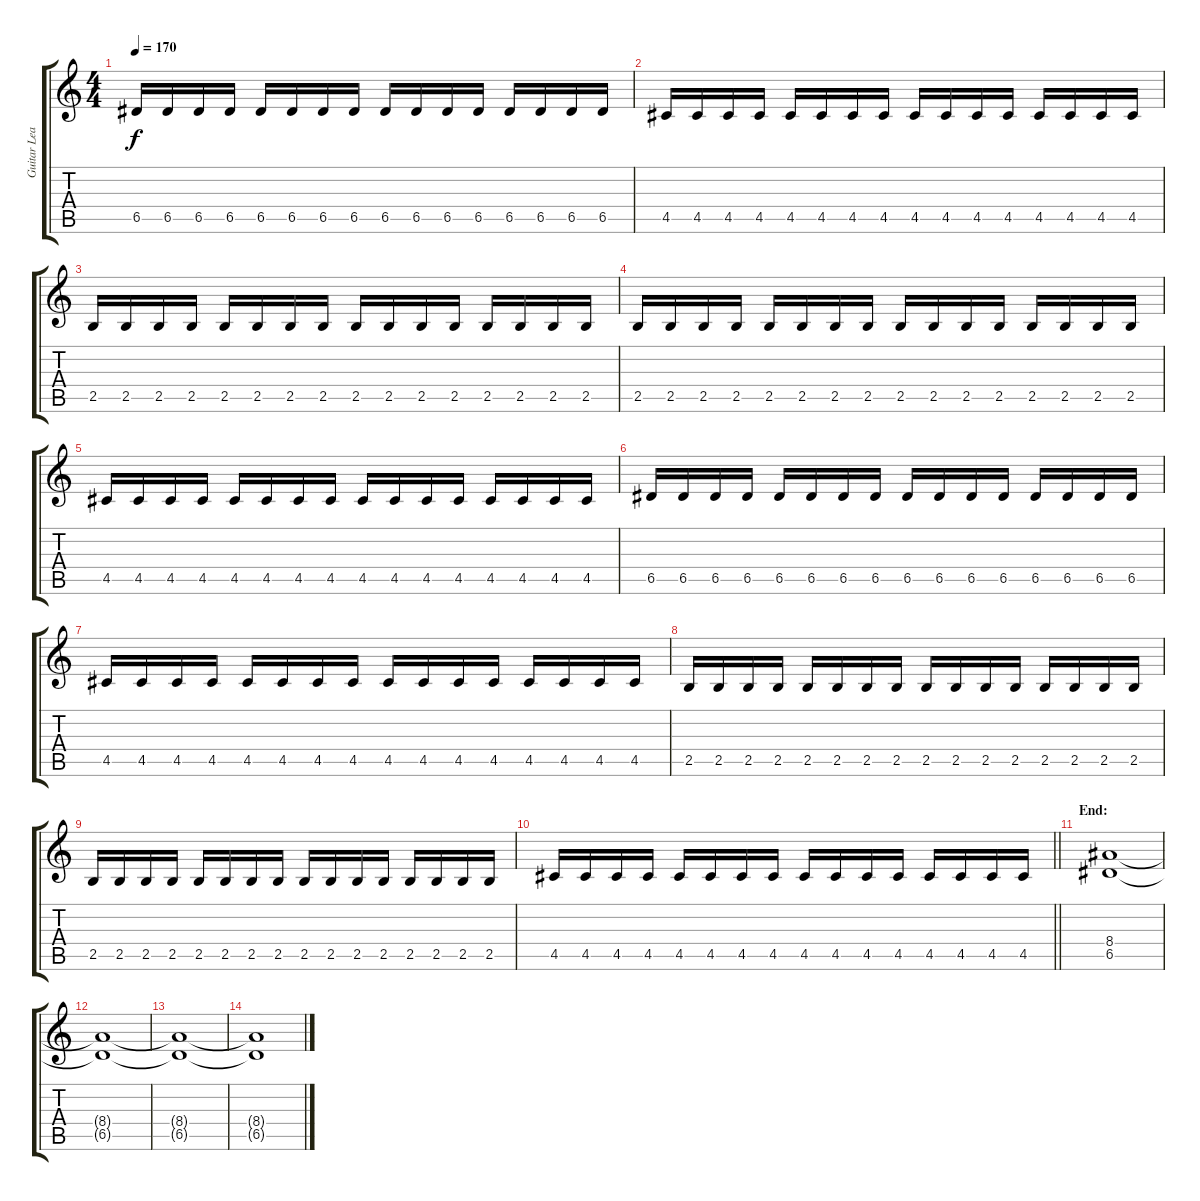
\track ("Guitar Lead" "Guitar Lea") {instrument distortionguitar}
\staff {score tabs}
\tuning (E4 B3 G3 D3 A2 E2) {hide}
\ts (4 4)
\tempo 170
\clef g2
\ks c
6.5.16{dy f} 6.5.16 6.5.16 6.5.16 6.5.16 6.5.16 6.5.16 6.5.16 6.5.16 6.5.16 6.5.16 6.5.16 6.5.16 6.5.16 6.5.16 6.5.16 |
4.5.16 4.5.16 4.5.16 4.5.16 4.5.16 4.5.16 4.5.16 4.5.16 4.5.16 4.5.16 4.5.16 4.5.16 4.5.16 4.5.16 4.5.16 4.5.16 |
2.5.16 2.5.16 2.5.16 2.5.16 2.5.16 2.5.16 2.5.16 2.5.16 2.5.16 2.5.16 2.5.16 2.5.16 2.5.16 2.5.16 2.5.16 2.5.16 |
2.5.16 2.5.16 2.5.16 2.5.16 2.5.16 2.5.16 2.5.16 2.5.16 2.5.16 2.5.16 2.5.16 2.5.16 2.5.16 2.5.16 2.5.16 2.5.16 |
4.5.16 4.5.16 4.5.16 4.5.16 4.5.16 4.5.16 4.5.16 4.5.16 4.5.16 4.5.16 4.5.16 4.5.16 4.5.16 4.5.16 4.5.16 4.5.16 |
6.5.16 6.5.16 6.5.16 6.5.16 6.5.16 6.5.16 6.5.16 6.5.16 6.5.16 6.5.16 6.5.16 6.5.16 6.5.16 6.5.16 6.5.16 6.5.16 |
4.5.16 4.5.16 4.5.16 4.5.16 4.5.16 4.5.16 4.5.16 4.5.16 4.5.16 4.5.16 4.5.16 4.5.16 4.5.16 4.5.16 4.5.16 4.5.16 |
2.5.16 2.5.16 2.5.16 2.5.16 2.5.16 2.5.16 2.5.16 2.5.16 2.5.16 2.5.16 2.5.16 2.5.16 2.5.16 2.5.16 2.5.16 2.5.16 |
2.5.16 2.5.16 2.5.16 2.5.16 2.5.16 2.5.16 2.5.16 2.5.16 2.5.16 2.5.16 2.5.16 2.5.16 2.5.16 2.5.16 2.5.16 2.5.16 |
\barLineRight lightlight
4.5.16 4.5.16 4.5.16 4.5.16 4.5.16 4.5.16 4.5.16 4.5.16 4.5.16 4.5.16 4.5.16 4.5.16 4.5.16 4.5.16 4.5.16 4.5.16 |
\section ("" "End:")
(8.4 6.5).1 |
(8.4{t} 6.5{t}).1 |
(8.4{t} 6.5{t}).1 |
(8.4{t} 6.5{t}).1
